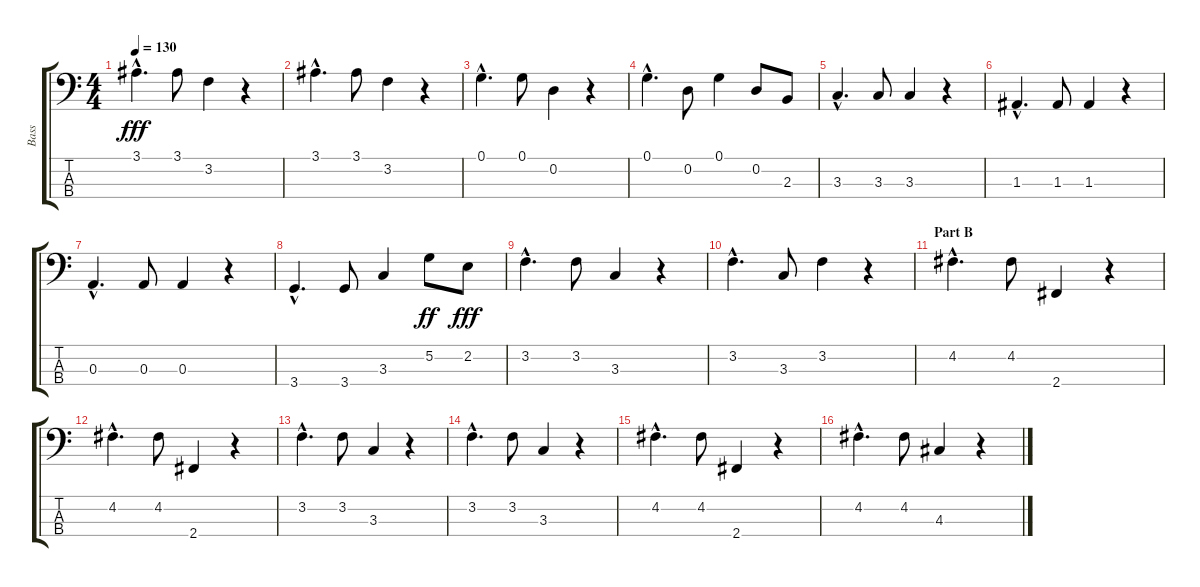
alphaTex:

\track ("Bass" "Bass") {instrument electricguitarmuted}
\staff {score tabs}
\tuning (G2 D2 A1 E1) {hide}
\ts (4 4)
\tempo 130
\clef f4
\ks c
3.1{hac}.4{d dy fff} 3.1.8 3.2.4 r.4 |
3.1{hac}.4{d} 3.1.8 3.2.4 r.4 |
0.1{hac}.4{d} 0.1.8 0.2.4 r.4 |
0.1{hac}.4{d} 0.2.8 0.1.4 0.2.8 2.3.8 |
3.3{hac}.4{d} 3.3.8 3.3.4 r.4 |
1.3{hac}.4{d} 1.3.8 1.3.4 r.4 |
0.3{hac}.4{d} 0.3.8 0.3.4 r.4 |
3.4{hac}.4{d} 3.4.8 3.3.4 5.2.8{dy ff} 2.2.8{dy fff} |
3.2{hac}.4{d} 3.2.8 3.3.4 r.4 |
3.2{hac}.4{d} 3.3.8 3.2.4 r.4 |
\section ("" "Part B")
4.2{hac}.4{d} 4.2.8 2.4.4 r.4 |
4.2{hac}.4{d} 4.2.8 2.4.4 r.4 |
3.2{hac}.4{d} 3.2.8 3.3.4 r.4 |
3.2{hac}.4{d} 3.2.8 3.3.4 r.4 |
4.2{hac}.4{d} 4.2.8 2.4.4 r.4 |
4.2{hac}.4{d} 4.2.8 4.3.4 r.4
